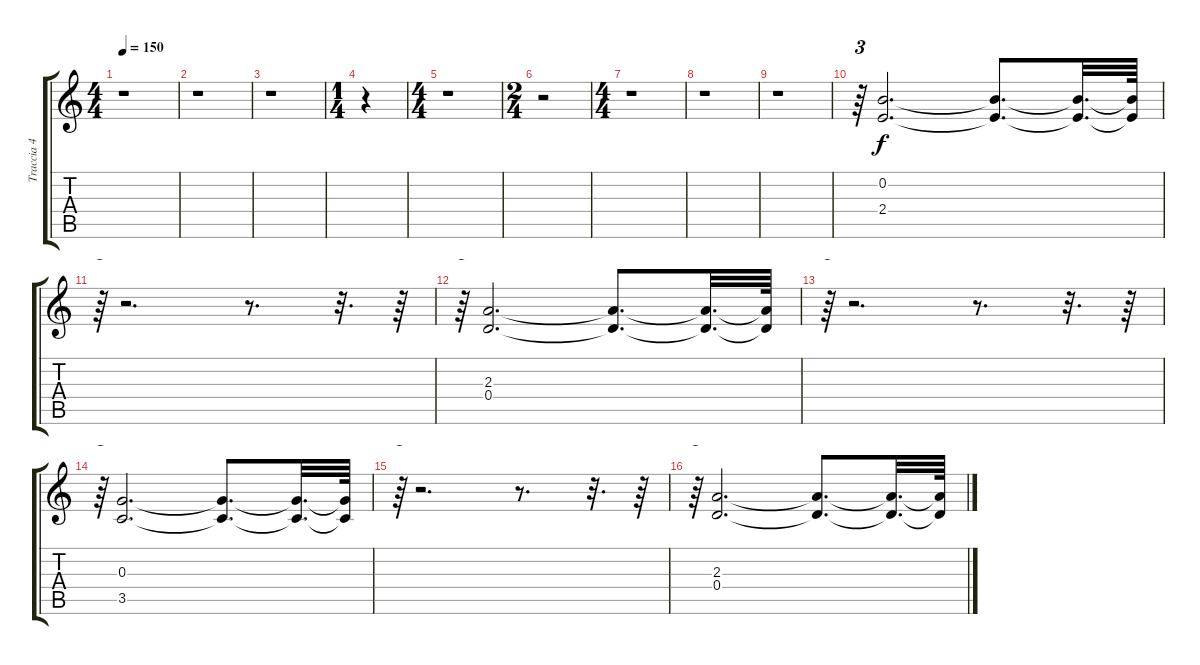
\track ("Traccia 4" "Traccia 4") {instrument distortionguitar}
\staff {score tabs}
\tuning (E4 B3 G3 D3 A2 E2) {hide}
\ts (4 4)
\tempo 150
\clef g2
\ks c
r.1{dy f} |
r.1 |
r.1 |
\ts (1 4)
r.4 |
\ts (4 4)
r.1 |
\ts (2 4)
r.2 |
\ts (4 4)
r.1 |
r.1 |
r.1 |
r.64{tu (3 2)} (0.2 2.4).2{d volume 14} (0.2{t} 2.4{t}).8{d} (0.2{t} 2.4{t}).32{d} (0.2{t} 2.4{t}).64 |
r.64{tu (3 2)} r.2{d} r.8{d} r.32{d} r.64 |
r.64{tu (3 2)} (2.3 0.4).2{d} (2.3{t} 0.4{t}).8{d} (2.3{t} 0.4{t}).32{d} (2.3{t} 0.4{t}).64 |
r.64{tu (3 2)} r.2{d} r.8{d} r.32{d} r.64 |
r.64{tu (3 2)} (0.3 3.5).2{d} (0.3{t} 3.5{t}).8{d} (0.3{t} 3.5{t}).32{d} (0.3{t} 3.5{t}).64 |
r.64{tu (3 2)} r.2{d} r.8{d} r.32{d} r.64 |
r.64{tu (3 2)} (2.3 0.4).2{d} (2.3{t} 0.4{t}).8{d} (2.3{t} 0.4{t}).32{d} (2.3{t} 0.4{t}).64
